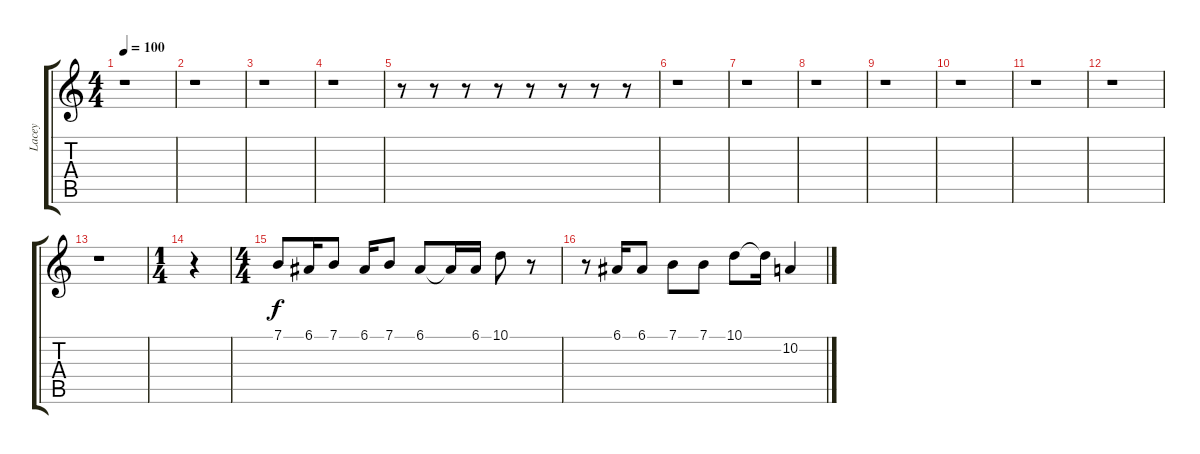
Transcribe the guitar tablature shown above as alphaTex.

\track ("Lacey" "Lacey") {instrument clarinet}
\staff {score tabs}
\tuning (E4 B3 G3 D3 A2 E2) {hide}
\ts (4 4)
\tempo 100
\clef g2
\ks c
r.1{dy f instrument clarinet} |
r.1 |
r.1 |
r.1 |
r.8 r.8 r.8 r.8 r.8 r.8 r.8 r.8 |
r.1 |
r.1 |
r.1 |
r.1 |
r.1 |
r.1 |
r.1 |
r.1 |
\ts (1 4)
r.4 |
\ts (4 4)
7.1.8 6.1.16 7.1.8 6.1.16 7.1.8 6.1.8 6.1{t}.16 6.1.16 10.1.8 r.8 |
r.8 6.1.16 6.1.8 7.1.8 7.1.8 10.1.8 10.1{t}.16 10.2.4
